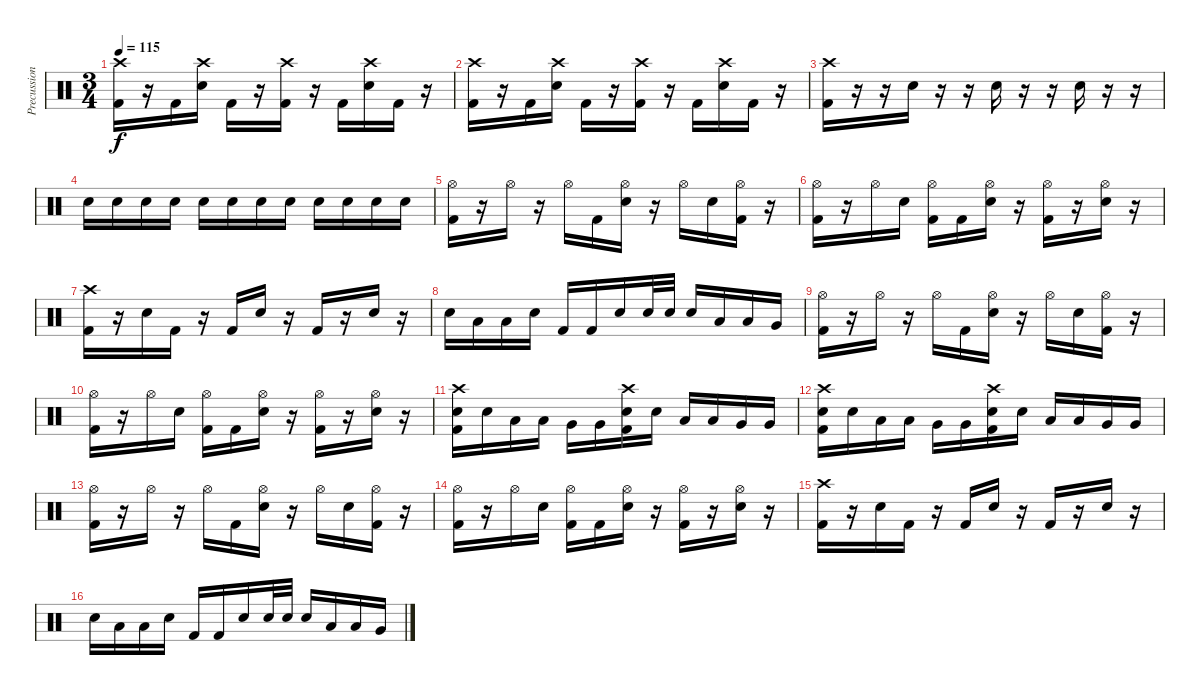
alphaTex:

\track ("Precussion" "Precussion") {instrument percussion}
\staff {score}
\articulation defaults
\ts (3 4)
\tempo 115
\clef neutral
\ks c
("Crash high (hit)" "Kick (hit) 2").16{dy f} r.16 "Kick (hit) 2".16 ("Crash high (hit)" "Snare (hit) 2").16 "Kick (hit) 2".16 r.16 ("Crash high (hit)" "Kick (hit) 2").16 r.16 "Kick (hit) 2".16 ("Crash high (hit)" "Snare (hit) 2").16 "Kick (hit) 2".16 r.16 |
("Crash high (hit)" "Kick (hit) 2").16 r.16 "Kick (hit) 2".16 ("Crash high (hit)" "Snare (hit) 2").16 "Kick (hit) 2".16 r.16 ("Crash high (hit)" "Kick (hit) 2").16 r.16 "Kick (hit) 2".16 ("Crash high (hit)" "Snare (hit) 2").16 "Kick (hit) 2".16 r.16 |
("Crash high (hit)" "Kick (hit) 2").16 r.16 r.16 "Snare (hit) 2".16 r.16 r.16 "Snare (hit) 2".16 r.16 r.16 "Snare (hit) 2".16 r.16 r.16 |
"Snare (hit) 2".16 "Snare (hit) 2".16 "Snare (hit) 2".16 "Snare (hit) 2".16 "Snare (hit) 2".16 "Snare (hit) 2".16 "Snare (hit) 2".16 "Snare (hit) 2".16 "Snare (hit) 2".16 "Snare (hit) 2".16 "Snare (hit) 2".16 "Snare (hit) 2".16 |
("Hi-Hat (open)" "Kick (hit) 2").16 r.16 "Hi-Hat (open)".16 r.16 "Hi-Hat (open)".16 "Kick (hit) 2".16 ("Hi-Hat (open)" "Snare (hit) 2").16 r.16 "Hi-Hat (open)".16 "Snare (hit) 2".16 ("Hi-Hat (open)" "Kick (hit) 2").16 r.16 |
("Hi-Hat (open)" "Kick (hit) 2").16 r.16 "Hi-Hat (open)".16 "Snare (hit) 2".16 ("Hi-Hat (open)" "Kick (hit) 2").16 "Kick (hit) 2".16 ("Hi-Hat (open)" "Snare (hit) 2").16 r.16 ("Hi-Hat (open)" "Kick (hit) 2").16 r.16 ("Hi-Hat (open)" "Snare (hit) 2").16 r.16 |
("Crash high (hit)" "Kick (hit) 2").16 r.16 "Snare (hit) 2".16 "Kick (hit) 2".16 r.16 "Kick (hit) 2".16 "Snare (hit) 2".16 r.16 "Kick (hit) 2".16 r.16 "Snare (hit) 2".16 r.16 |
"Snare (hit) 2".16 "Low Tom (hit)".16 "Low Tom (hit)".16 "Snare (hit) 2".16 "Kick (hit) 2".16 "Kick (hit) 2".16 "Snare (hit) 2".16 "Snare (hit) 2".32 "Snare (hit) 2".32 "Snare (hit) 2".16 "Low Tom (hit)".16 "Low Tom (hit)".16 "Very Low Tom (hit)".16 |
("Hi-Hat (open)" "Kick (hit) 2").16 r.16 "Hi-Hat (open)".16 r.16 "Hi-Hat (open)".16 "Kick (hit) 2".16 ("Hi-Hat (open)" "Snare (hit) 2").16 r.16 "Hi-Hat (open)".16 "Snare (hit) 2".16 ("Hi-Hat (open)" "Kick (hit) 2").16 r.16 |
("Hi-Hat (open)" "Kick (hit) 2").16 r.16 "Hi-Hat (open)".16 "Snare (hit) 2".16 ("Hi-Hat (open)" "Kick (hit) 2").16 "Kick (hit) 2".16 ("Hi-Hat (open)" "Snare (hit) 2").16 r.16 ("Hi-Hat (open)" "Kick (hit) 2").16 r.16 ("Hi-Hat (open)" "Snare (hit) 2").16 r.16 |
("Crash high (hit)" "Snare (hit) 2" "Kick (hit) 2").16 "Snare (hit) 2".16 "Low Tom (hit)".16 "Low Tom (hit)".16 "Very Low Tom (hit)".16 "Very Low Tom (hit)".16 ("Crash high (hit)" "Snare (hit) 2" "Kick (hit) 2").16 "Snare (hit) 2".16 "Low Tom (hit)".16 "Low Tom (hit)".16 "Very Low Tom (hit)".16 "Very Low Tom (hit)".16 |
("Crash high (hit)" "Snare (hit) 2" "Kick (hit) 2").16 "Snare (hit) 2".16 "Low Tom (hit)".16 "Low Tom (hit)".16 "Very Low Tom (hit)".16 "Very Low Tom (hit)".16 ("Crash high (hit)" "Snare (hit) 2" "Kick (hit) 2").16 "Snare (hit) 2".16 "Low Tom (hit)".16 "Low Tom (hit)".16 "Very Low Tom (hit)".16 "Very Low Tom (hit)".16 |
("Hi-Hat (open)" "Kick (hit) 2").16 r.16 "Hi-Hat (open)".16 r.16 "Hi-Hat (open)".16 "Kick (hit) 2".16 ("Hi-Hat (open)" "Snare (hit) 2").16 r.16 "Hi-Hat (open)".16 "Snare (hit) 2".16 ("Hi-Hat (open)" "Kick (hit) 2").16 r.16 |
("Hi-Hat (open)" "Kick (hit) 2").16 r.16 "Hi-Hat (open)".16 "Snare (hit) 2".16 ("Hi-Hat (open)" "Kick (hit) 2").16 "Kick (hit) 2".16 ("Hi-Hat (open)" "Snare (hit) 2").16 r.16 ("Hi-Hat (open)" "Kick (hit) 2").16 r.16 ("Hi-Hat (open)" "Snare (hit) 2").16 r.16 |
("Crash high (hit)" "Kick (hit) 2").16 r.16 "Snare (hit) 2".16 "Kick (hit) 2".16 r.16 "Kick (hit) 2".16 "Snare (hit) 2".16 r.16 "Kick (hit) 2".16 r.16 "Snare (hit) 2".16 r.16 |
"Snare (hit) 2".16 "Low Tom (hit)".16 "Low Tom (hit)".16 "Snare (hit) 2".16 "Kick (hit) 2".16 "Kick (hit) 2".16 "Snare (hit) 2".16 "Snare (hit) 2".32 "Snare (hit) 2".32 "Snare (hit) 2".16 "Low Tom (hit)".16 "Low Tom (hit)".16 "Very Low Tom (hit)".16
